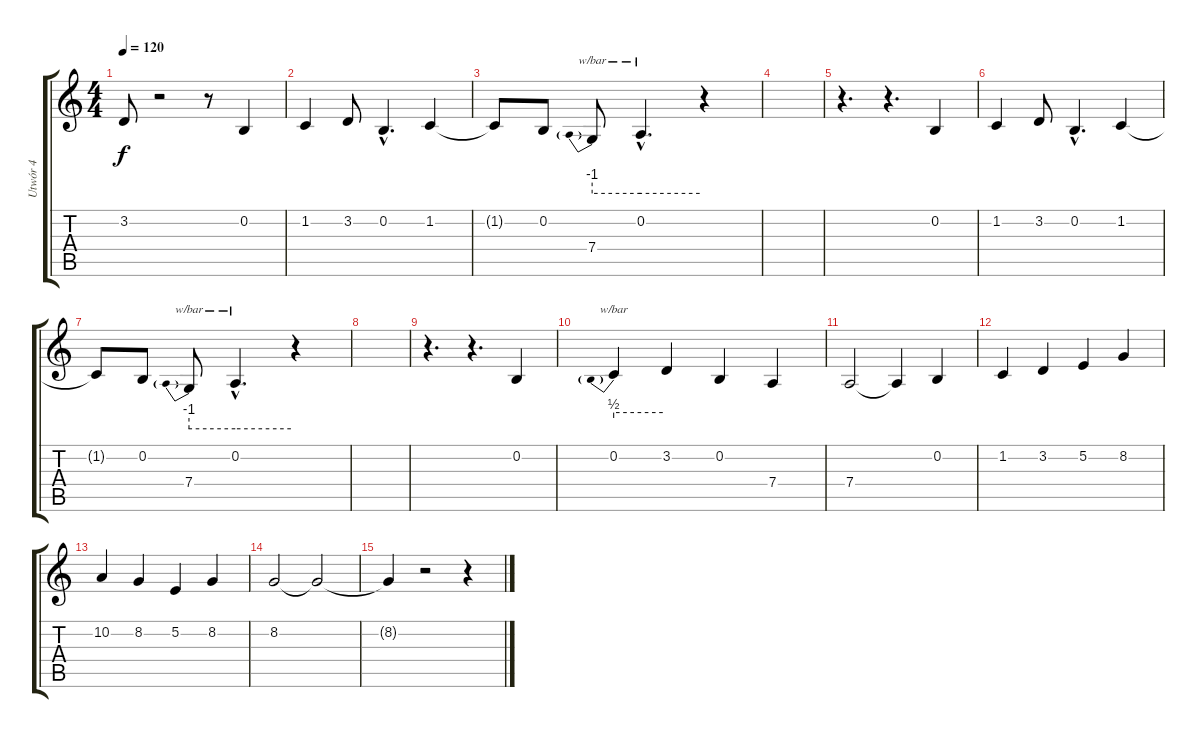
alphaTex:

\track ("Utwór 4" "Utwór 4") {instrument ocarina}
\staff {score tabs}
\tuning (E4 B3 G3 D3 A2 E2) {hide}
\ts (4 4)
\tempo 120
\clef g2
\ks c
3.2{t}.8{dy f} r.2 r.8{volume 11} 0.2.4 |
1.2.4 3.2.8 0.2{hac}.4{d} 1.2.4 |
1.2{t}.8 0.2.8 7.4.8{tbe (predive default 0 -4 60 -4)} 0.2{hac}.4{d tbe (hold default 0 -4 60 -4)} r.4 |
|
r.4{d} r.4{d volume 11} 0.2.4 |
1.2.4 3.2.8 0.2{hac}.4{d} 1.2.4 |
1.2{t}.8 0.2.8 7.4.8{tbe (predive default 0 -4 60 -4)} 0.2{hac}.4{d tbe (hold default 0 -4 60 -4)} r.4 |
|
r.4{d} r.4{d} 0.2.4 |
0.2.4{tbe (predive default 0 2 60 2)} 3.2.4 0.2.4 7.4.4 |
7.4.2 7.4{t}.4 0.2.4 |
1.2.4 3.2.4 5.2.4 8.2.4 |
10.2.4 8.2.4 5.2.4 8.2.4 |
8.2.2 8.2{t}.2 |
8.2{t}.4 r.2 r.4
